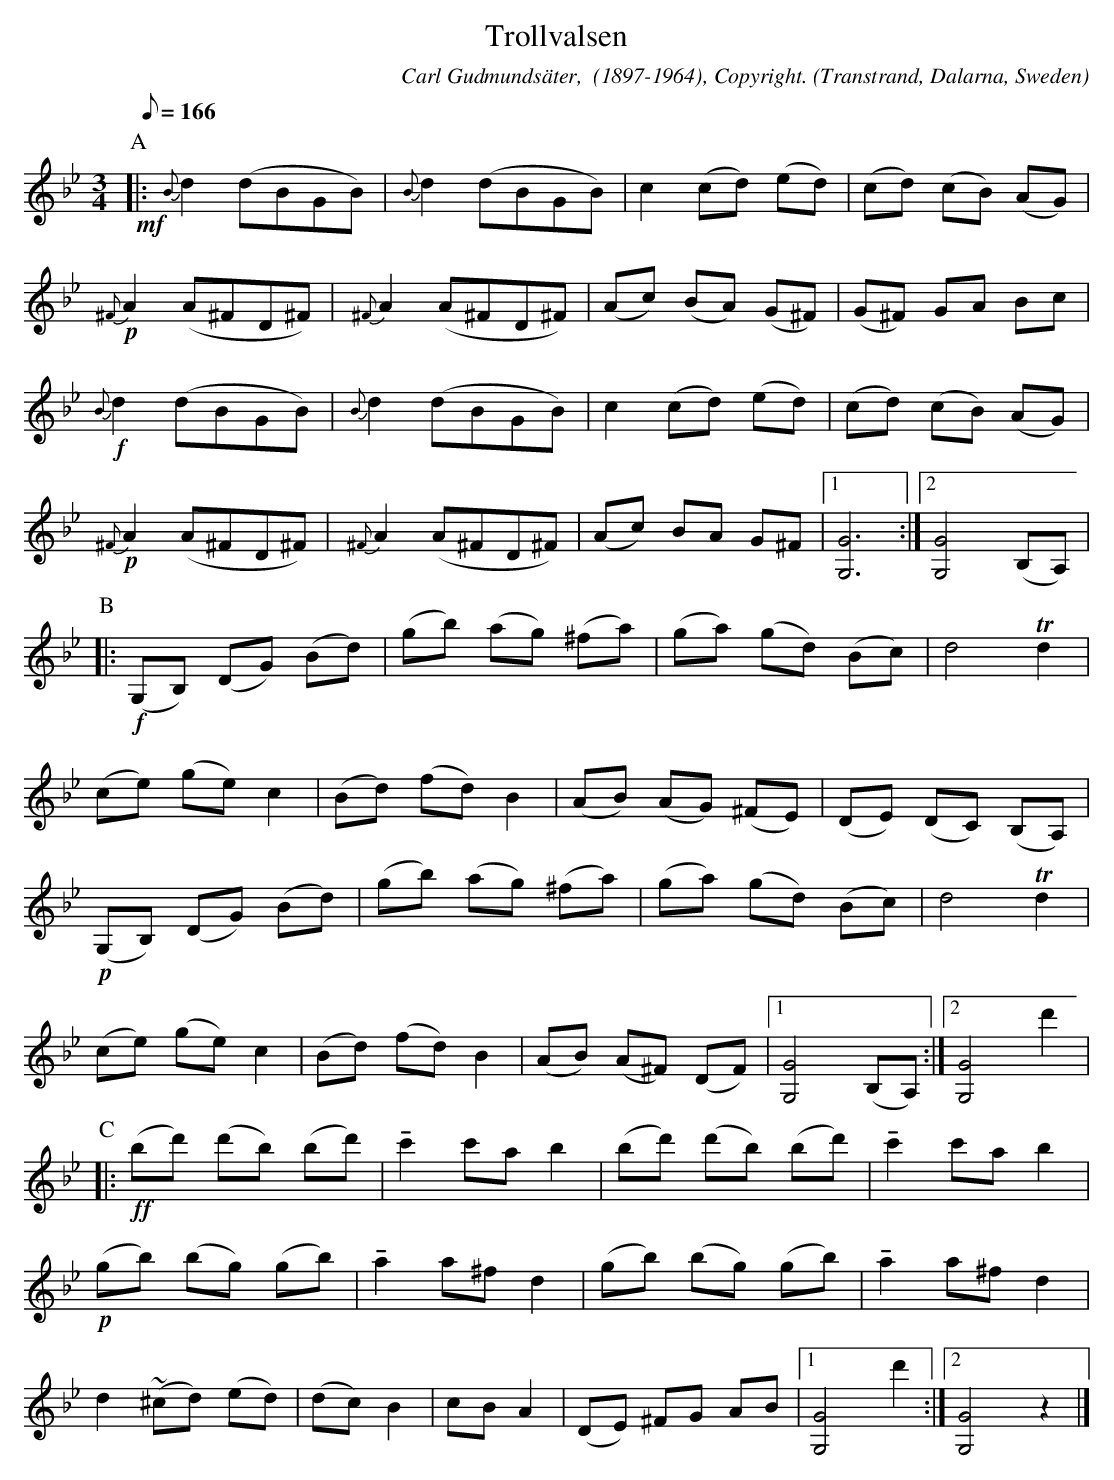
X:1
T: Trollvalsen
O: Transtrand, Dalarna, Sweden
M: 3/4
C: Carl Gudmundsäter,  (1897-1964), Copyright.
Q:166 Allegro
K: Gm
P:A
+mf+ |: {B}d2 (dBGB) | {B}d2 (dBGB) | c2 (cd) (ed) | (cd) (cB) (AG) |
+p+ {^F}A2 (A^FD^F) | {^F}A2 (A^FD^F) | (Ac) (BA) (G^F) | (G^F) GA Bc |
+f+ {B}d2 (dBGB) | {B}d2 (dBGB) |  c2 (cd) (ed) | (cd) (cB) (AG) |
+p+ {^F}A2 (A^FD^F) | {^F}A2 (A^FD^F) | (Ac) BA G^F |1 [G6G,6] :|2 [G4G,4] (B,A,)|
P:B
|: +f+ (G,B,) (DG) (Bd) | (gb) (ag) (^fa) | (ga) (gd) (Bc) | d4 Td2 |
(ce) (ge) c2 | (Bd) (fd) B2 | (AB) (AG) (^FE) | (DE) (DC) (B,A,) |
+p+ (G,B,) (DG) (Bd) | (gb) (ag) (^fa) | (ga) (gd) (Bc) | d4 Td2 |
(ce) (ge) c2 | (Bd) (fd) B2 | (AB) (A^F) (DF) |1 [G4G,4] (B,A,) :|2 [G4G,4] d'2|
P:C
|: +ff+ (bd') (d'b) (bd') | !tenuto!c'2 c'a b2 | (bd') (d'b) (bd') | !tenuto! c'2 c'a b2 |
+p+ (gb) (bg) (gb) | !tenuto! a2 a^f d2 | (gb) (bg) (gb) | !tenuto! a2 a^f d2 |
d2 ~(^cd) (ed) | (dc) B2 | cB A2 | (DE) ^FG AB |1 [G4G,4] d'2 :|2 [G4G,4] z2 |]
